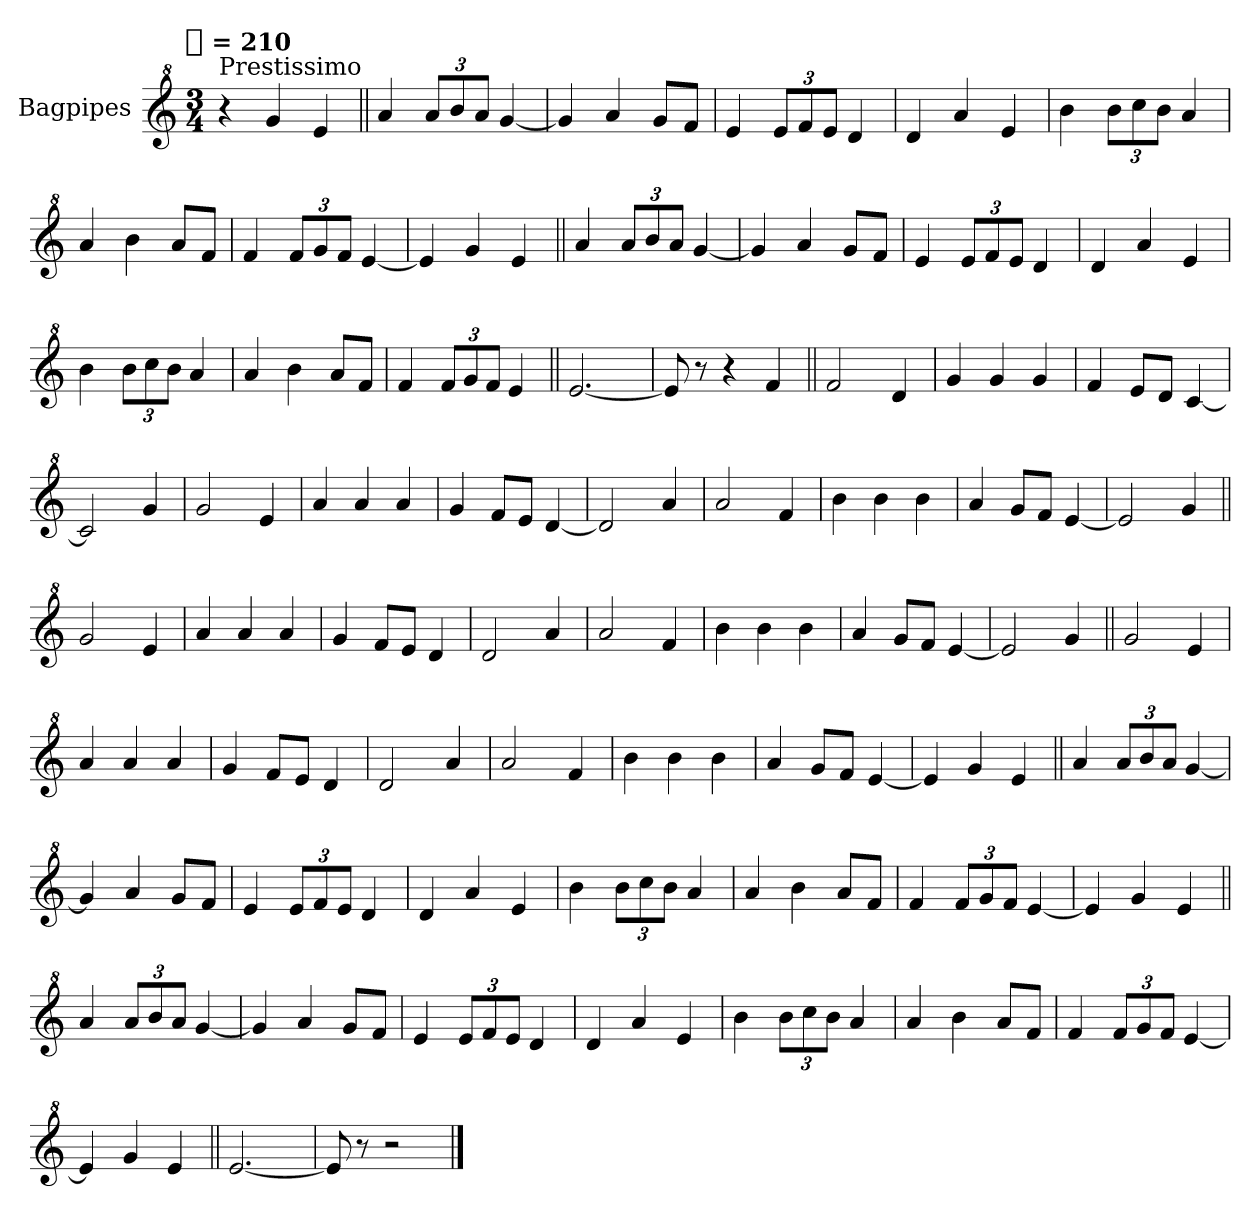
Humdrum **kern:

**kern
*part1
*staff1
*I"Bagpipes
*I'Bag
*clefG^2
*k[]
!!LO:TX:omd:t=[quarter] = 210
*M3/4
*MM210
=1
!LO:TX:a:t=Prestissimo
4r
4gg
4ee
=||
4aa
12aaL
12bb
12aaJ
[4gg
=
4gg]
4aa
8ggL
8ffJ
=
4ee
12eeL
12ff
12eeJ
4dd
=
4dd
4aa
4ee
=
4bb
12bbL
12ccc
12bbJ
4aa
=
4aa
4bb
8aaL
8ffJ
=
4ff
12ffL
12gg
12ffJ
[4ee
=
4ee]
4gg
4ee
=||
4aa
12aaL
12bb
12aaJ
[4gg
=
4gg]
4aa
8ggL
8ffJ
=
4ee
12eeL
12ff
12eeJ
4dd
=
4dd
4aa
4ee
=
4bb
12bbL
12ccc
12bbJ
4aa
=
4aa
4bb
8aaL
8ffJ
=
4ff
12ffL
12gg
12ffJ
4ee
=||
[2.ee
=
8ee]
8r
4r
4ff
=||
2ff
4dd
=
4gg
4gg
4gg
=
4ff
8eeL
8ddJ
[4cc
=
2cc]
4gg
=
2gg
4ee
=
4aa
4aa
4aa
=
4gg
8ffL
8eeJ
[4dd
=
2dd]
4aa
=
2aa
4ff
=
4bb
4bb
4bb
=
4aa
8ggL
8ffJ
[4ee
=
2ee]
4gg
=||
2gg
4ee
=
4aa
4aa
4aa
=
4gg
8ffL
8eeJ
4dd
=
2dd
4aa
=
2aa
4ff
=
4bb
4bb
4bb
=
4aa
8ggL
8ffJ
[4ee
=
2ee]
4gg
=||
2gg
4ee
=
4aa
4aa
4aa
=
4gg
8ffL
8eeJ
4dd
=
2dd
4aa
=
2aa
4ff
=
4bb
4bb
4bb
=
4aa
8ggL
8ffJ
[4ee
=
4ee]
4gg
4ee
=||
4aa
12aaL
12bb
12aaJ
[4gg
=
4gg]
4aa
8ggL
8ffJ
=
4ee
12eeL
12ff
12eeJ
4dd
=
4dd
4aa
4ee
=
4bb
12bbL
12ccc
12bbJ
4aa
=
4aa
4bb
8aaL
8ffJ
=
4ff
12ffL
12gg
12ffJ
[4ee
=
4ee]
4gg
4ee
=||
4aa
12aaL
12bb
12aaJ
[4gg
=
4gg]
4aa
8ggL
8ffJ
=
4ee
12eeL
12ff
12eeJ
4dd
=
4dd
4aa
4ee
=
4bb
12bbL
12ccc
12bbJ
4aa
=
4aa
4bb
8aaL
8ffJ
=
4ff
12ffL
12gg
12ffJ
[4ee
=
4ee]
4gg
4ee
=||
[2.ee
=
8ee]
8r
2r
==
*-
